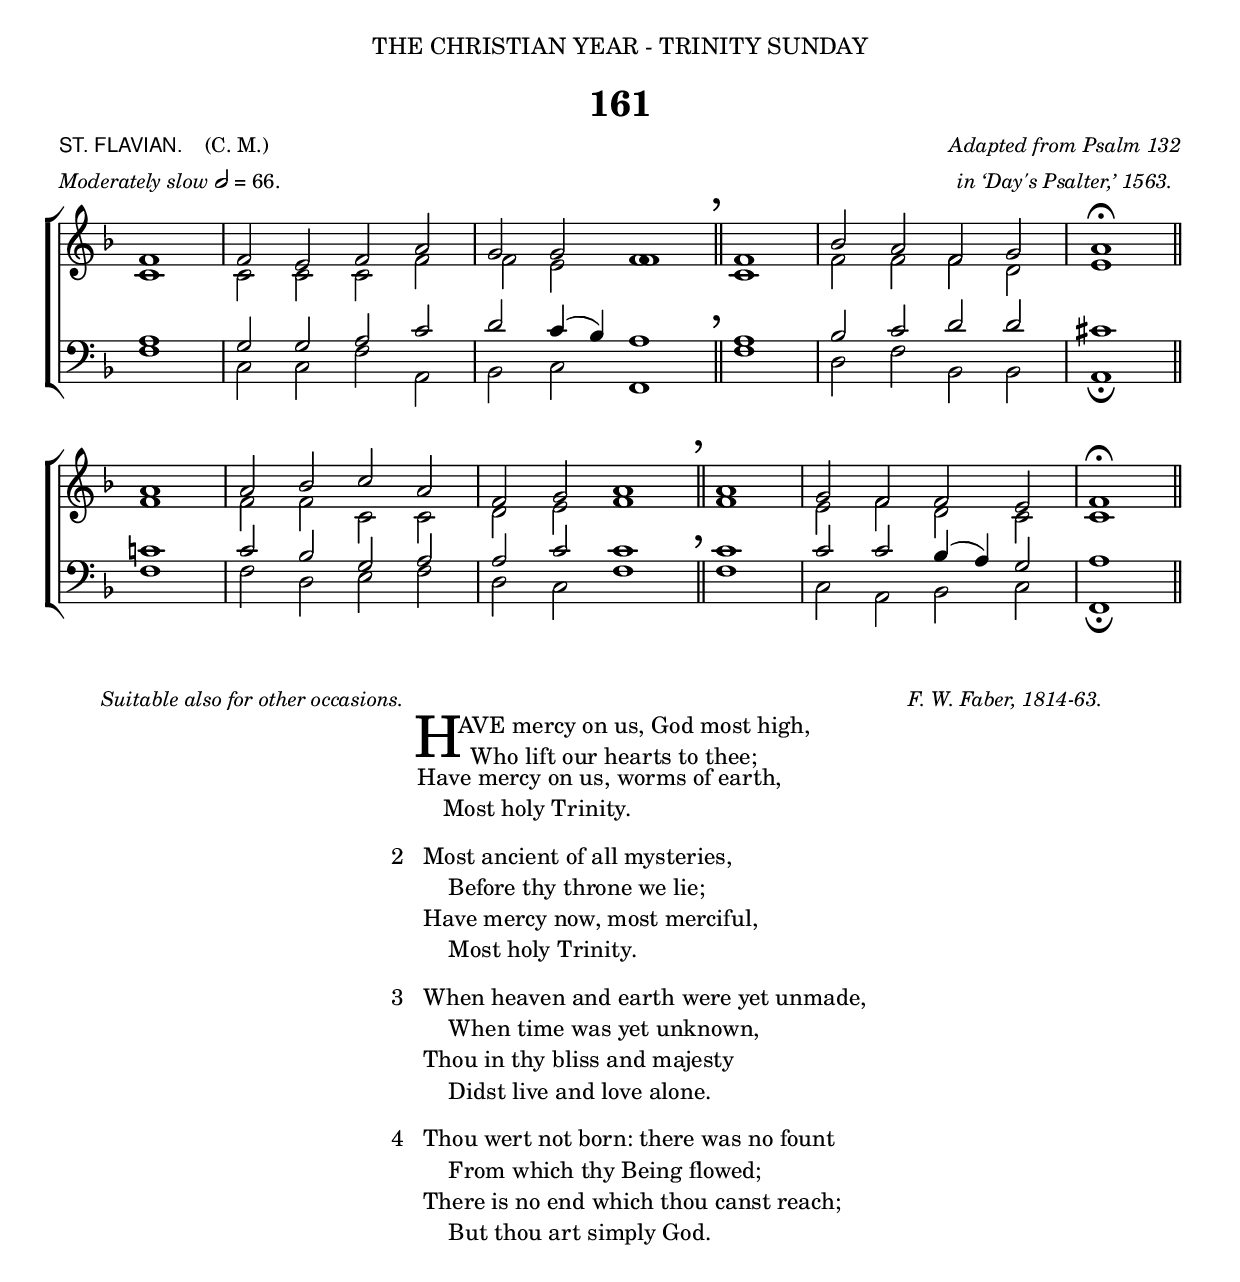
%%%% 260.png
%%%% Hymn 161. St. Flavian. Have mercy on us, God most high
%%%% Rev 1.

\version "2.10"

\header {
  dedication = \markup {  \center-align { "THE CHRISTIAN YEAR - TRINITY SUNDAY"
	\hspace #0.1 }}	
	
	title = "161"   
  
 
  meter = \markup { \small { \column { \line { \sans "ST. FLAVIAN." \hspace #1 \roman " (C. M.)" } 
                            \line { { \italic "Moderately slow" \general-align #Y #DOWN \note #"2" #0.5 "= 66." } } }} }
 
  arranger = \markup { \small { \center-align { 
		 \line { \italic "Adapted from Psalm 132" }
				 \line { \italic "in ‘Day's Psalter,’ 1563." } }} }
 
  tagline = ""
}

%%%%%%%%%%%%%%%%%%%%%%%%%%% Macros

%%% merge. Macro to pull note slightly leftwards.  Used to produce those partially merged wholenotes 

merge = \once \override NoteColumn #'force-hshift = #-0.01

%%generates the breathmarks
breathmark = {	
	      \override Score.RehearsalMark #'break-visibility = #begin-of-line-invisible 
	      \override Score.RehearsalMark #'Y-offset = #'4.0 
	      \override Score.RehearsalMark #'X-offset = #'-0.5
	      \mark \markup { \fontsize #4 ","}
}	      

%%% macro to specify a partial measure in the middle of a piece.
%%% Manual does not recommend using \partial in the middle of a piece.
%%% In this case, the macro specifies that 2 1/2 notes in a 4/2 measure have past,
%%% hence we are halfway through the measure
halfmeasure =  \set Score.measurePosition = #(ly:make-moment 2 2)

%%%%%%%%%%%%%%%%%%%%%%%%%%% End of macro definitions

%%% SATB voices

global = {
  \time 4/2
  \key f \major
  \set Staff.midiInstrument = "church organ"
}

soprano = \relative c' { 
  \partial 1 f1 | f2 e f a | g g f1 \breathmark \bar "||" \halfmeasure f1 | bes2 a f g | a1 ^\fermata \bar "||" \break
  a1 | a2 bes c a | f2 g a1 \breathmark \bar "||" \halfmeasure a1 | g2 f f e | f1 ^\fermata \bar "||"
} 
   
alto = \relative c' {  
  c1 | c2 c c f | f e \merge f1 \bar "||"  c1 | f2 f f d | e1 \bar "||"
  f1 | f2 f c c | d e f1 \bar "||"  f1 | e2 f d c | c1 \bar "||"
}

tenor = \relative c {\clef bass 
  a'1 | g2 g a c | d c4( bes) a1 \bar "||"  a1 | bes2 c d d | cis1 \bar "||"
  c!1 | c2 bes g a | a c c1 \bar "||"  c1 | c2 c bes4( a) g2 | a1 \bar "||"
}

bass = \relative c {\clef bass 
  f1 | c2 c f a, | bes c f,1 \bar "||"  f'1 | d2 f bes, bes | a1 _\fermata \bar "||"
  f'1 | f2 d e f | d c f1 \bar "||"  f1 | c2 a bes c | f,1 _\fermata \bar "||"
}

#(ly:set-option 'point-and-click #f)

\paper {
  #(set-paper-size "a4")
%  annotate-spacing = ##t
  print-page-number = ##f
  ragged-last-bottom = ##t
  ragged-bottom = ##t
}

\book{

%%% Score block	

\score{
\new ChoirStaff	
<<
	\context Staff = upper << 
	\context Voice = sopranos { \voiceOne \global \soprano }
	\context Voice = altos    { \voiceTwo \global \alto }
	                      >>
	\context Staff = lower <<
	\context Voice = tenors { \voiceOne \global \tenor }
	\context Voice = basses { \voiceTwo \global \bass }
			        >>
>>
\layout {
		indent=0
		\context { \Score \remove "Bar_number_engraver" }
		\context { \Staff \remove "Time_signature_engraver" }
		\context { \Score \remove "Mark_engraver"  }
                \context { \Staff \consists "Mark_engraver"  }
	} %% close layout

\midi { \context { \Score tempoWholesPerMinute = #(ly:make-moment 66 2) }}      
  	
	
} %%% Score bracket

%%% Lyric attributions and titles

\markup { \small { \hspace #4 \italic "Suitable also for other occasions." \hspace #48 \italic "F. W. Faber, 1814-63." }}


%%% Lyrics

\markup { \hspace #32 %%add space as necc. to center the column
          \column { %% super column of everything
	              \column { %%verse 1 is a column of 2 lines  
	                  \line { \hspace #2.2 \column { \lower #2.4 \fontsize #8 "H" }   %%Drop Cap goes here
				  \hspace #-1.0    %% adjust this if other letters are too far from Drop Cap
				  \column  { \raise #0.0 "AVE mercy on us, God most high,"
			                                 "  Who lift our hearts to thee;" } }     
	                  \line {  \hspace #2.5  %%adjust hspace until this line left edge is flush with Drop Cap
				   \lower  #1.56  %%adjust this until the line spacing looks right
				   \column {   
					   "Have mercy on us, worms of earth,"
					   "    Most holy Trinity."
					   "         " %%% adds vertical spacing between verses
			  		}} 
			         } %%% finish verse 1 
           		\line { "2  "
			   \column {	     
				   "Most ancient of all mysteries,"
				   "    Before thy throne we lie;"
				   "Have mercy now, most merciful,"
				   "    Most holy Trinity."
				   "         " %%% adds vertical spacing between verses
			}} 
           		\line { "3  "
			   \column {	     
				   "When heaven and earth were yet unmade,"
				   "    When time was yet unknown,"
				   "Thou in thy bliss and majesty"
				   "    Didst live and love alone."
				   "         " %%% adds vertical spacing between verses
			}}  
			\line {"4  "
			   \column {	     
				   "Thou wert not born: there was no fount"
				   "    From which thy Being flowed;"
				   "There is no end which thou canst reach;"
				   "    But thou art simply God."
			}}
	  } %%% end supercolumn
} %%% end markup	  
       
       
%%fake score block to occupy space and force a pagebreak.  Can't think of a better way of doing this.
\score{
	{s4 }
\header { breakbefore = ##f piece = ##f opus = ##f tagline = ##f }
\layout{	
	\context { \Staff
		\remove Time_signature_engraver
		\remove Key_engraver
		\remove Clef_engraver
		\remove Staff_symbol_engraver
}}}

%%% Second page
%%% continuation of  lyrics

\markup { \hspace #32   %%add space as necc. to center the column  
		\column { 
			\hspace #1 % adds vertical spacing between verses  
			\line {"5  "
			    \column {	     
				    "How wonderful creation is,"
				    "    The work which thou didst bless,"
				    "And O! what then must thou be like,"
				    "    Eternal loveliness!"
				    "         " %%% adds vertical spacing between verses
			}}
			\line { "6  "
			     \column {	     
				     "How beautiful the Angels are,"
				     "    The Saints how bright in bliss;"
				     "But with thy beauty, Lord, compared,"
				     "    How dull, how poor is this!"
				     "         " %%% adds vertical spacing between verses
			}}	     
			\line { "7  "
			     \column {	     
				     "O listen then, most pitiful,"
				     "    To thy poor creature's heart:"
				     "It blesses thee that thou art God,"
				     "    That thou art what thou art."
				     "         " %%% adds vertical spacing between verses
			}}	     
			\line { "8. "
			     \column {	     
				     "Most ancient of all mysteries,"
				     "    Still at thy throne we lie:"
				     "Have mercy now, most merciful,"
				     "    Most holy Trinity."	     
     			}}
	  }
} %%% lyric markup bracket


%%% Amen score block
\score{
  \new ChoirStaff
   <<
        \context Staff = upper \with { fontSize = #-3  \override StaffSymbol #'staff-space = #(magstep -2) }  
	                      << 
	\context Voice = "sopranos" { \relative c' { \clef treble \global \voiceOne f1 f1 \bar "||" }}
	\context Voice = "altos"    { \relative c' {  \clef treble \global \voiceTwo d1 c1 \bar "||" }}
	                      >>
			      
	\context Lyrics \lyricsto "altos" { \override LyricText #'font-size = #-1 A -- men. }
	
	\context Staff = lower \with { fontSize = #-3  \override StaffSymbol #'staff-space = #(magstep -2) }  
	                       <<
	\context Voice = "tenors" { \relative c { \clef bass \global \voiceThree bes'1 a1 \bar "||" }}
	\context Voice = "basses" { \relative c { \clef bass \global \voiceFour  bes1 f1 \bar "||" }}
			        >> 
  >>			      
\header { breakbefore = ##f piece = " " opus = " " }
\layout { 
	\context { \Score timing = ##f }
	ragged-right = ##t
	indent = 15\cm
	\context { \Staff \remove Time_signature_engraver }

       }

\midi { \context { \Score tempoWholesPerMinute = #(ly:make-moment 66 2) }}  %%Amen midi       
       
}  


} %%% book bracket
